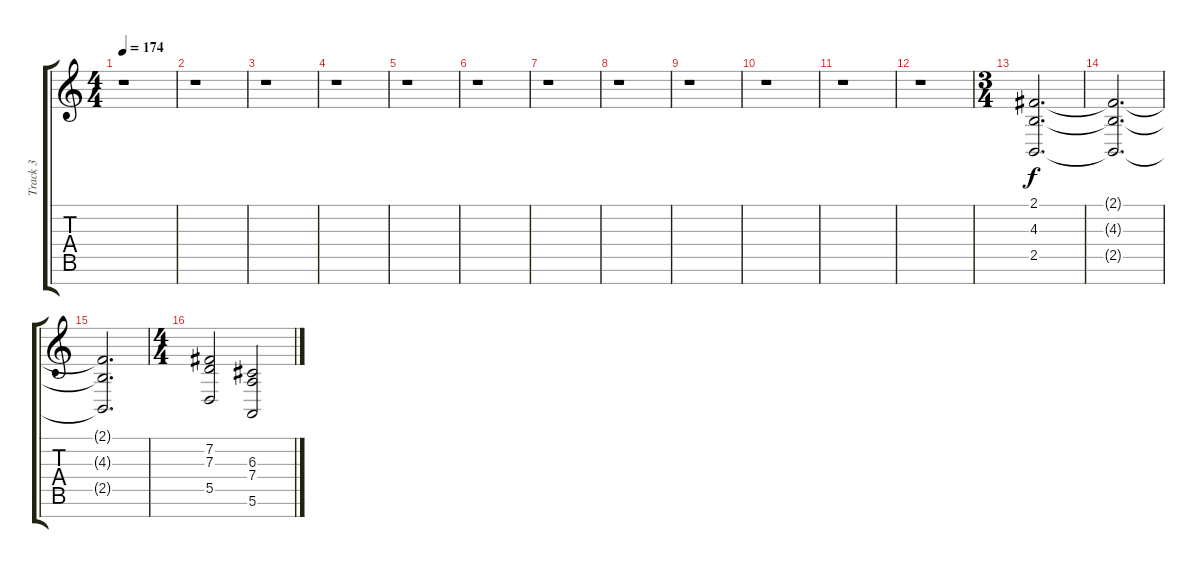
\track ("Track 3" "Track 3") {instrument choiraahs}
\staff {score tabs}
\tuning (E4 B3 G3 D3 A2 E2 B1) {hide}
\ts (4 4)
\tempo 174
\clef g2
\ks c
r.1{dy f} |
r.1 |
r.1 |
r.1 |
r.1 |
r.1 |
r.1 |
r.1 |
r.1 |
r.1 |
r.1 |
r.1 |
\ts (3 4)
(2.1 4.3 2.5).2{d} |
(2.1{t} 4.3{t} 2.5{t}).2{d} |
(2.1{t} 4.3{t} 2.5{t}).2{d} |
\ts (4 4)
(7.2 7.3 5.5).2 (6.3 7.4 5.6).2
